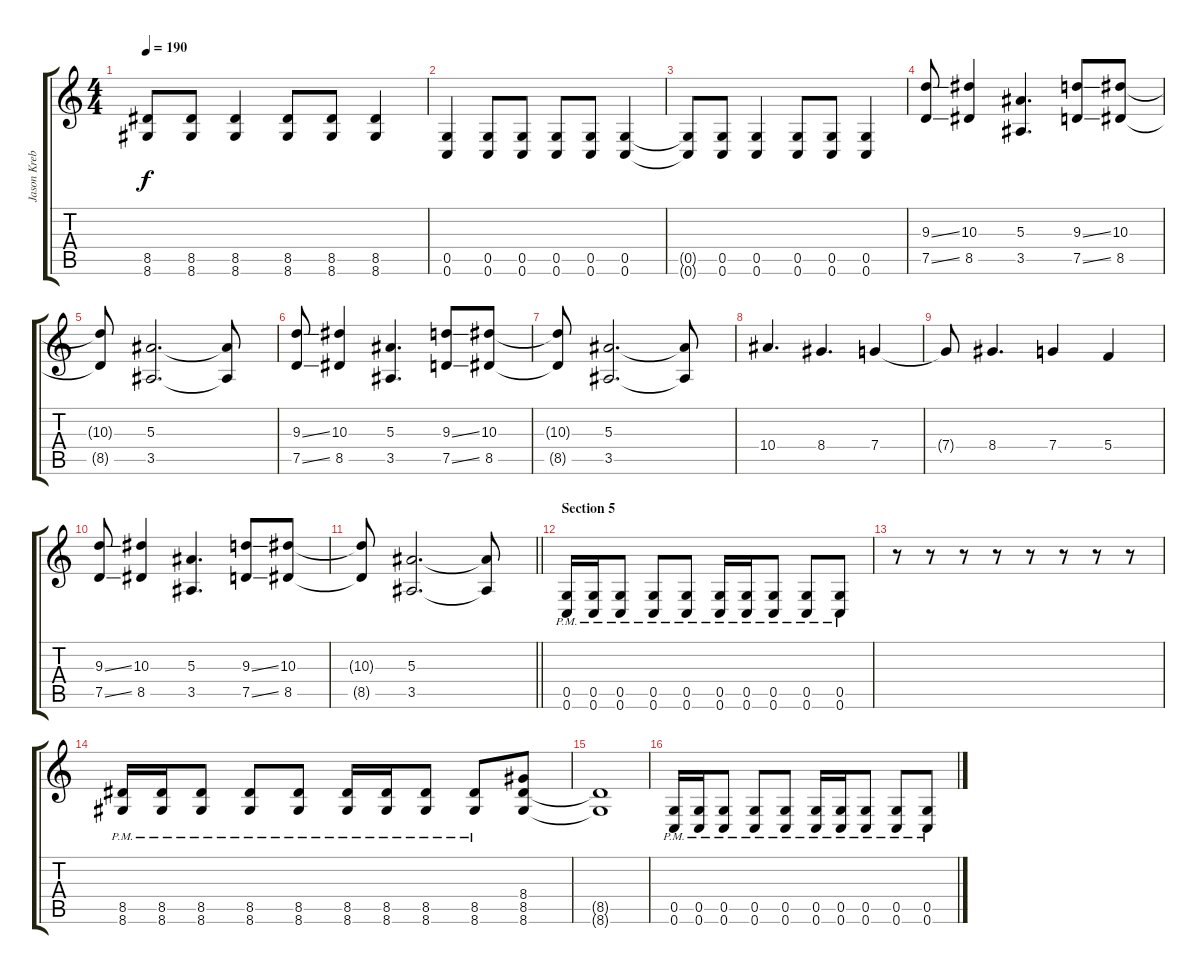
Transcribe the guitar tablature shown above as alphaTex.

\track ("Jason Krebs " "Jason Kreb") {instrument overdrivenguitar}
\staff {score tabs}
\tuning (D4 A3 F3 C3 G2 C2) {hide}
\ts (4 4)
\tempo 190
\clef g2
\ks c
(8.5{t} 8.6{t}).8{dy f} (8.5 8.6).8 (8.5 8.6).4 (8.5 8.6).8 (8.5 8.6).8 (8.5 8.6).4 |
(0.5 0.6).4 (0.5 0.6).8 (0.5 0.6).8 (0.5 0.6).8 (0.5 0.6).8 (0.5 0.6).4 |
(0.5{t} 0.6{t}).8 (0.5 0.6).8 (0.5 0.6).4 (0.5 0.6).8 (0.5 0.6).8 (0.5 0.6).4 |
(9.3{ss} 7.5{ss}).8 (10.3 8.5).4 (5.3 3.5).4{d} (9.3{ss} 7.5{ss}).8 (10.3 8.5).8 |
(10.3{t} 8.5{t}).8 (5.3 3.5).2{d} (5.3{t} 3.5{t}).8 |
(9.3{ss} 7.5{ss}).8 (10.3 8.5).4 (5.3 3.5).4{d} (9.3{ss} 7.5{ss}).8 (10.3 8.5).8 |
(10.3{t} 8.5{t}).8 (5.3 3.5).2{d} (5.3{t} 3.5{t}).8 |
10.4.4{d} 8.4.4{d} 7.4.4 |
7.4{t}.8 8.4.4{d} 7.4.4 5.4.4 |
(9.3{ss} 7.5{ss}).8 (10.3 8.5).4 (5.3 3.5).4{d} (9.3{ss} 7.5{ss}).8 (10.3 8.5).8 |
\barLineRight lightlight
(10.3{t} 8.5{t}).8 (5.3 3.5).2{d} (5.3{t} 3.5{t}).8 |
\section ("" "Section 5")
(0.5 0.6{pm}).16 (0.5 0.6{pm}).16 (0.5 0.6{pm}).8 (0.5 0.6{pm}).8 (0.5 0.6{pm}).8 (0.5 0.6{pm}).16 (0.5 0.6{pm}).16 (0.5 0.6{pm}).8 (0.5 0.6{pm}).8 (0.5 0.6{pm}).8 |
r.8 r.8 r.8 r.8 r.8 r.8 r.8 r.8 |
(8.5 8.6{pm}).16 (8.5 8.6{pm}).16 (8.5 8.6{pm}).8 (8.5 8.6{pm}).8 (8.5 8.6{pm}).8 (8.5 8.6{pm}).16 (8.5 8.6{pm}).16 (8.5 8.6{pm}).8 (8.5 8.6{pm}).8 (8.4 8.5 8.6).8 |
(8.5{t} 8.6{t}).1 |
(0.5{pm} 0.6).16 (0.5{pm} 0.6).16 (0.5{pm} 0.6).8 (0.5{pm} 0.6).8 (0.5{pm} 0.6).8 (0.5{pm} 0.6).16 (0.5{pm} 0.6).16 (0.5{pm} 0.6).8 (0.5{pm} 0.6).8 (0.5{pm} 0.6).8
